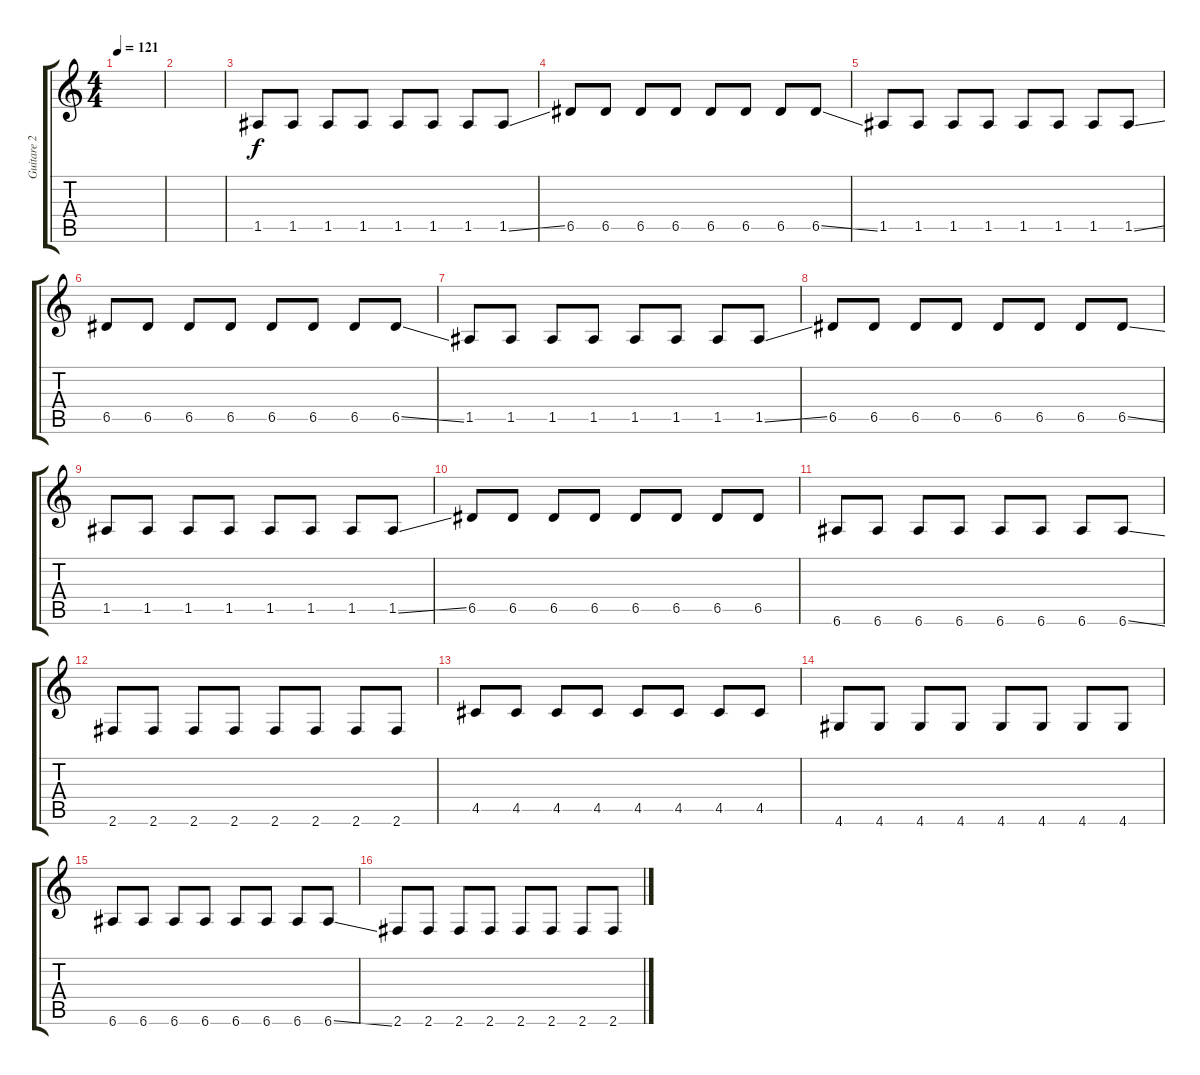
\track ("Guitare 2" "Guitare 2") {instrument overdrivenguitar}
\staff {score tabs}
\tuning (E4 B3 G3 D3 A2 E2) {hide}
\ts (4 4)
\tempo 121
\clef g2
\ks c
|
|
1.5.8{balance 12} 1.5.8 1.5.8 1.5.8 1.5.8 1.5.8 1.5.8 1.5{ss}.8 |
6.5.8 6.5.8 6.5.8 6.5.8 6.5.8 6.5.8 6.5.8 6.5{ss}.8 |
1.5.8 1.5.8 1.5.8 1.5.8 1.5.8 1.5.8 1.5.8 1.5{ss}.8 |
6.5.8 6.5.8 6.5.8 6.5.8 6.5.8 6.5.8 6.5.8 6.5{ss}.8 |
1.5.8 1.5.8 1.5.8 1.5.8 1.5.8 1.5.8 1.5.8 1.5{ss}.8 |
6.5.8 6.5.8 6.5.8 6.5.8 6.5.8 6.5.8 6.5.8 6.5{ss}.8 |
1.5.8 1.5.8 1.5.8 1.5.8 1.5.8 1.5.8 1.5.8 1.5{ss}.8 |
6.5.8 6.5.8 6.5.8 6.5.8 6.5.8 6.5.8 6.5.8 6.5.8 |
6.6.8 6.6.8 6.6.8 6.6.8 6.6.8 6.6.8 6.6.8 6.6{ss}.8 |
2.6.8 2.6.8 2.6.8 2.6.8 2.6.8 2.6.8 2.6.8 2.6.8 |
4.5.8 4.5.8 4.5.8 4.5.8 4.5.8 4.5.8 4.5.8 4.5.8 |
4.6.8 4.6.8 4.6.8 4.6.8 4.6.8 4.6.8 4.6.8 4.6.8 |
6.6.8 6.6.8 6.6.8 6.6.8 6.6.8 6.6.8 6.6.8 6.6{ss}.8 |
2.6.8 2.6.8 2.6.8 2.6.8 2.6.8 2.6.8 2.6.8 2.6.8
